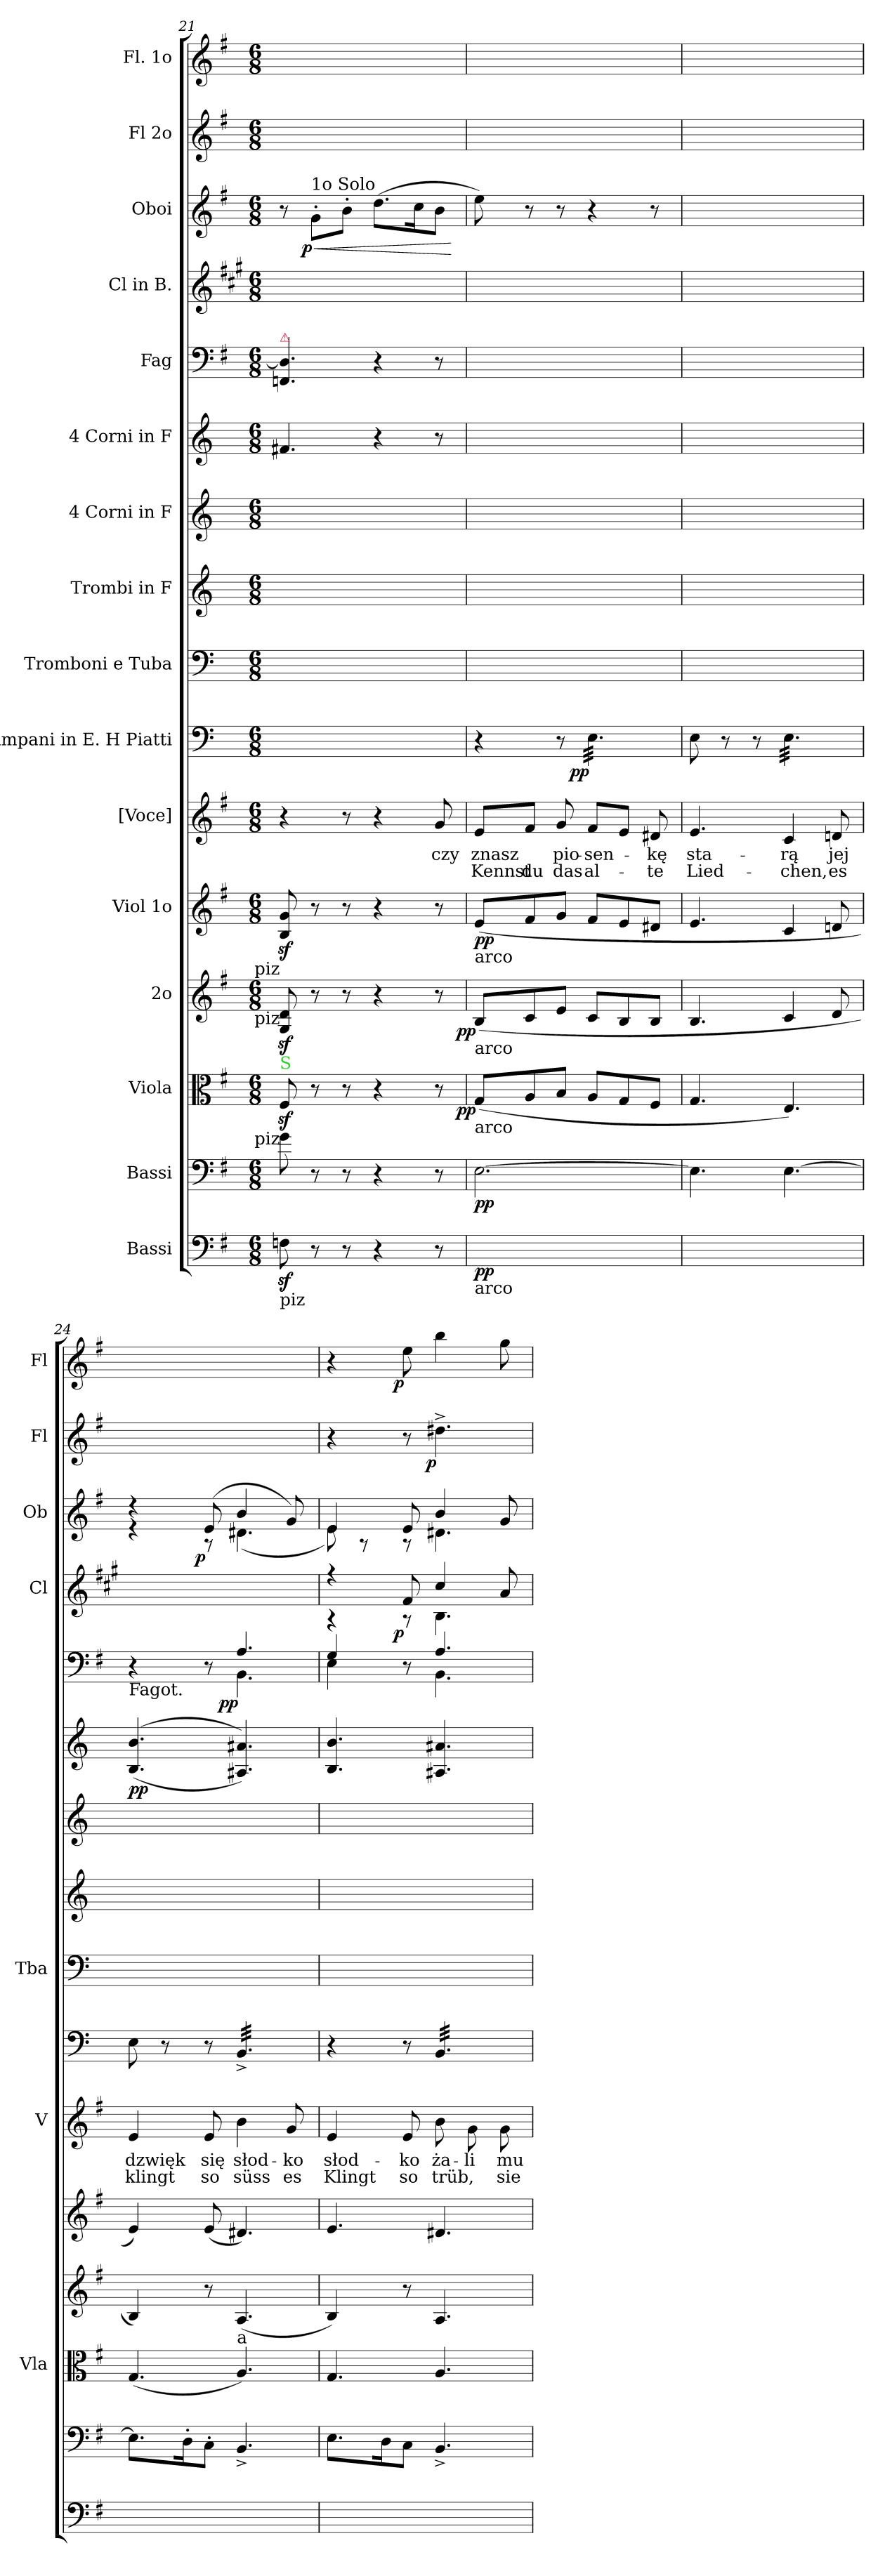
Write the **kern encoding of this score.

**kern	**dynam	**kern	**dynam	**kern	**dynam	**kern	**dynam	**kern	**dynam	**kern	**text	**text	**kern	**dynam	**kern	**kern	**kern	**kern	**dynam	**kern	**dynam	**kern	**dynam	**kern	**dynam	**kern	**dynam	**kern	**dynam
*part16	*part16	*part15	*part15	*part14	*part14	*part13	*part13	*part12	*part12	*part11	*part11	*part11	*part10	*part10	*part9	*part8	*part7	*part6	*part6	*part5	*part5	*part4	*part4	*part3	*part3	*part2	*part2	*part1	*part1
*staff16	*staff16	*staff15	*staff15	*staff14	*staff14	*staff13	*staff13	*staff12	*staff12	*staff11	*staff11	*staff11	*staff10	*staff10	*staff9	*staff8	*staff7	*staff6	*staff6	*staff5	*staff5	*staff4	*staff4	*staff3	*staff3	*staff2	*staff2	*staff1	*staff1
*I"Bassi	*	*I"Bassi	*	*I"Viola	*	*I"2o	*	*I"Viol 1o	*	*I"[Voce]	*	*	*I"Timpani in E. H Piatti	*	*I"Tromboni e Tuba	*I"Trombi in F	*I"4 Corni in F	*I"4 Corni in F	*	*I"Fag	*	*I"Cl in B.	*	*I"Oboi	*	*I"Fl 2o	*	*I"Fl. 1o	*
*	*	*	*	*I'Vla	*	*	*	*	*	*I'V	*	*	*	*	*I'Tba	*	*	*	*	*	*	*I'Cl	*	*I'Ob	*	*I'Fl	*	*I'Fl	*
*clefF4	*	*clefF4	*	*clefC3	*	*clefG2	*	*clefG2	*	*clefG2	*	*	*clefF4	*	*clefF4	*clefG2	*clefG2	*clefG2	*	*clefF4	*	*clefG2	*	*clefG2	*	*clefG2	*	*clefG2	*
*	*	*	*	*	*	*	*	*	*	*	*	*	*	*	*	*ITrd-3c-5	*ITrd4c7	*ITrd4c7	*	*	*	*ITrd1c2	*	*	*	*	*	*	*
*k[f#]	*	*k[f#]	*	*k[f#]	*	*k[f#]	*	*k[f#]	*	*k[f#]	*	*	*k[]	*	*k[]	*k[b-]	*k[b-]	*k[b-]	*	*k[f#]	*	*k[f#]	*	*k[f#]	*	*k[f#]	*	*k[f#]	*
*M6/8	*	*M6/8	*	*M6/8	*	*M6/8	*	*M6/8	*	*M6/8	*	*	*M6/8	*	*M6/8	*M6/8	*M6/8	*M6/8	*	*M6/8	*	*M6/8	*	*M6/8	*	*M6/8	*	*M6/8	*
=21	=21	=21	=21	=21	=21	=21	=21	=21	=21	=21	=21	=21	=21	=21	=21	=21	=21	=21	=21	=21	=21	=21	=21	=21	=21	=21	=21	=21	=21
!	!	!	!	!	!	!	!	!	!	!	!	!	!	!	!	!	!	!	!	!LO:TX:a:color=crimson:t=⚠	!	!	!	!	!	!	!	!	!
!	!	!	!	!	!	!	!	!LO:TX:b:rj:t=piz	!	!	!	!	!	!	!	!	!	!	!	!	!	!	!	!	!	!	!	!	!
!	!	!	!	!	!	!LO:TX:b:rj:t=piz	!	!	!	!	!	!	!	!	!	!	!	!	!	!	!	!	!	!	!	!	!	!	!
!	!	!	!	!LO:TX:b:rj:t=piz	!	!	!	!	!	!	!	!	!	!	!	!	!	!	!	!	!	!	!	!	!	!	!	!	!
!	!	!	!	!LO:TX:a:color=limegreen:t=S	!	!	!	!	!	!	!	!	!	!	!	!	!	!	!	!	!	!	!	!	!	!	!	!	!
!LO:TX:b:t=piz	!	!	!	!	!	!	!	!	!	!	!	!	!	!	!	!	!	!	!	!	!	!	!	!	!	!	!	!	!
8Fnz>\	.	8g	.	8F#z/	.	8Gz/ 8dz/	.	8Bz>/ 8gz>/	.	4r	.	.	2.ryy	.	2.ryy	2.ryy	2.ryy	4.Bn/	.	4.FFn/ 4.D]/	.	2.ryy	.	8r	.	2.ryy	.	2.ryy	.
!	!	!	!	!	!	!	!	!	!	!	!	!	!	!	!	!	!	!	!	!	!	!	!	!LO:TX:a:t=1o Solo	!	!	!	!	!
!	!	!	!	!	!	!	!	!	!	!	!	!	!	!	!	!	!	!	!	!	!	!	!	!	!LO:HP:b	!	!	!	!
!	!	!	!	!	!	!	!	!	!	!	!	!	!	!	!	!	!	!	!	!	!	!	!	!	!LO:DY:n=1:b:rj	!	!	!	!
8r	.	8r	.	8r	.	8r	.	8r	.	.	.	.	.	.	.	.	.	.	.	.	.	.	.	8g'\L	< p	.	.	.	.
8r	.	8r	.	8r	.	8r	.	8r	.	8r	.	.	.	.	.	.	.	.	.	.	.	.	.	8b'\J	.	.	.	.	.
4r	.	4r	.	4r	.	4r	.	4r	.	4r	.	.	.	.	.	.	.	4r	.	4r	.	.	.	(8.dd\L	.	.	.	.	.
.	.	.	.	.	.	.	.	.	.	.	.	.	.	.	.	.	.	.	.	.	.	.	.	16cc\K	.	.	.	.	.
8r	.	8r	.	8r	.	8r	.	8r	.	8g/	czy	.	.	.	.	.	.	8r	.	8r	.	.	.	8b\J	.	.	.	.	.
.	.	.	.	.	.	.	.	.	.	.	.	.	.	.	.	.	.	.	.	.	.	.	.	.	[	.	.	.	.
=22	=22	=22	=22	=22	=22	=22	=22	=22	=22	=22	=22	=22	=22	=22	=22	=22	=22	=22	=22	=22	=22	=22	=22	=22	=22	=22	=22	=22	=22
!	!	!	!	!	!	!	!	!LO:TX:b:t=arco	!	!	!	!	!	!	!	!	!	!	!	!	!	!	!	!	!	!	!	!	!
!	!	!	!	!	!	!LO:TX:b:t=arco	!	!	!	!	!	!	!	!	!	!	!	!	!	!	!	!	!	!	!	!	!	!	!
!	!	!	!	!LO:TX:b:t=arco	!	!	!	!	!	!	!	!	!	!	!	!	!	!	!	!	!	!	!	!	!	!	!	!	!
!LO:TX:b:t=arco	!	!	!	!	!	!	!	!	!	!	!	!	!	!	!	!	!	!	!	!	!	!	!	!	!	!	!	!	!
!	!	!	!	!	!LO:DY:rj	!	!LO:DY:rj	!	!	!	!	!	!	!	!	!	!	!	!	!	!	!	!	!	!	!	!	!	!
[2.E\yy	pp	[2.E\	pp	(8G/L	pp	(8B/L	pp	(8e/L	pp	8e/L	znasz	Kennst	4r	.	2.ryy	2.ryy	2.ryy	2.ryy	.	2.ryy	.	2.ryy	.	8ee\)	.	2.ryy	.	2.ryy	.
.	.	.	.	8A/	.	8c/	.	8f#/	.	8f#/J	.	du	.	.	.	.	.	.	.	.	.	.	.	8r	.	.	.	.	.
.	.	.	.	8B/J	.	8e/J	.	8g/J	.	8g/	pio-	das	8r	.	.	.	.	.	.	.	.	.	.	8r	.	.	.	.	.
!	!	!	!	!	!	!	!	!	!	!	!	!	!	!LO:DY:rj	!	!	!	!	!	!	!	!	!	!	!	!	!	!	!
*	*	*	*	*	*	*	*	*	*	*	*	*	*tremolo	*	*	*	*	*	*	*	*	*	*	*	*	*	*	*	*
.	.	.	.	8A/L	.	8c/L	.	8f#/L	.	8f#/L	-sen-	al-	32E\LLL	pp	.	.	.	.	.	.	.	.	.	4r	.	.	.	.	.
.	.	.	.	.	.	.	.	.	.	.	.	.	32E\	.	.	.	.	.	.	.	.	.	.	.	.	.	.	.	.
.	.	.	.	.	.	.	.	.	.	.	.	.	32E\	.	.	.	.	.	.	.	.	.	.	.	.	.	.	.	.
.	.	.	.	.	.	.	.	.	.	.	.	.	32E\	.	.	.	.	.	.	.	.	.	.	.	.	.	.	.	.
.	.	.	.	8G/	.	8B/	.	8e/	.	8e/J	.	.	32E\	.	.	.	.	.	.	.	.	.	.	.	.	.	.	.	.
.	.	.	.	.	.	.	.	.	.	.	.	.	32E\	.	.	.	.	.	.	.	.	.	.	.	.	.	.	.	.
.	.	.	.	.	.	.	.	.	.	.	.	.	32E\	.	.	.	.	.	.	.	.	.	.	.	.	.	.	.	.
.	.	.	.	.	.	.	.	.	.	.	.	.	32E\	.	.	.	.	.	.	.	.	.	.	.	.	.	.	.	.
.	.	.	.	8F#/J	.	8B/J	.	8d#X/J	.	8d#X/	-kę	-te	32E\	.	.	.	.	.	.	.	.	.	.	8r	.	.	.	.	.
.	.	.	.	.	.	.	.	.	.	.	.	.	32E\	.	.	.	.	.	.	.	.	.	.	.	.	.	.	.	.
.	.	.	.	.	.	.	.	.	.	.	.	.	32E\	.	.	.	.	.	.	.	.	.	.	.	.	.	.	.	.
.	.	.	.	.	.	.	.	.	.	.	.	.	32E\JJJ	.	.	.	.	.	.	.	.	.	.	.	.	.	.	.	.
*	*	*	*	*	*	*	*	*	*	*	*	*	*Xtremolo	*	*	*	*	*	*	*	*	*	*	*	*	*	*	*	*
=23	=23	=23	=23	=23	=23	=23	=23	=23	=23	=23	=23	=23	=23	=23	=23	=23	=23	=23	=23	=23	=23	=23	=23	=23	=23	=23	=23	=23	=23
4.E\yy]	.	4.E\]	.	4.G/	.	4.B/	.	4.e/	.	4.e/	sta-	Lied-	8E\	.	2.ryy	2.ryy	2.ryy	2.ryy	.	2.ryy	.	2.ryy	.	2.ryy	.	2.ryy	.	2.ryy	.
.	.	.	.	.	.	.	.	.	.	.	.	.	8r	.	.	.	.	.	.	.	.	.	.	.	.	.	.	.	.
.	.	.	.	.	.	.	.	.	.	.	.	.	8r	.	.	.	.	.	.	.	.	.	.	.	.	.	.	.	.
*	*	*	*	*	*	*	*	*	*	*	*	*	*tremolo	*	*	*	*	*	*	*	*	*	*	*	*	*	*	*	*
[4.E\yy	.	[4.E\	.	4.E/)	.	4c/	.	4c/	.	4c/	-rą	-chen,	32E\LLL	.	.	.	.	.	.	.	.	.	.	.	.	.	.	.	.
.	.	.	.	.	.	.	.	.	.	.	.	.	32E\	.	.	.	.	.	.	.	.	.	.	.	.	.	.	.	.
.	.	.	.	.	.	.	.	.	.	.	.	.	32E\	.	.	.	.	.	.	.	.	.	.	.	.	.	.	.	.
.	.	.	.	.	.	.	.	.	.	.	.	.	32E\	.	.	.	.	.	.	.	.	.	.	.	.	.	.	.	.
.	.	.	.	.	.	.	.	.	.	.	.	.	32E\	.	.	.	.	.	.	.	.	.	.	.	.	.	.	.	.
.	.	.	.	.	.	.	.	.	.	.	.	.	32E\	.	.	.	.	.	.	.	.	.	.	.	.	.	.	.	.
.	.	.	.	.	.	.	.	.	.	.	.	.	32E\	.	.	.	.	.	.	.	.	.	.	.	.	.	.	.	.
.	.	.	.	.	.	.	.	.	.	.	.	.	32E\	.	.	.	.	.	.	.	.	.	.	.	.	.	.	.	.
.	.	.	.	.	.	8d/	.	8dn/	.	8dn/	jej	es	32E\	.	.	.	.	.	.	.	.	.	.	.	.	.	.	.	.
.	.	.	.	.	.	.	.	.	.	.	.	.	32E\	.	.	.	.	.	.	.	.	.	.	.	.	.	.	.	.
.	.	.	.	.	.	.	.	.	.	.	.	.	32E\	.	.	.	.	.	.	.	.	.	.	.	.	.	.	.	.
.	.	.	.	.	.	.	.	.	.	.	.	.	32E\JJJ	.	.	.	.	.	.	.	.	.	.	.	.	.	.	.	.
*	*	*	*	*	*	*	*	*	*	*	*	*	*Xtremolo	*	*	*	*	*	*	*	*	*	*	*	*	*	*	*	*
=24	=24	=24	=24	=24	=24	=24	=24	=24	=24	=24	=24	=24	=24	=24	=24	=24	=24	=24	=24	=24	=24	=24	=24	=24	=24	=24	=24	=24	=24
*	*	*	*	*	*	*	*	*	*	*	*	*	*	*	*	*	*	*	*	*^	*	*	*	*^	*	*	*	*	*
!	!	!	!	!	!	!	!	!	!	!	!	!	!	!	!	!	!	!	!	!LO:TX:b:t=Fagot.	!	!	!	!	!	!	!	!	!	!	!
8.E\Lyy]	.	8.E\L]	.	(4.G/	.	4B/)	.	4e/)	.	4e/	dzwięk	klingt	8E\	.	2.ryy	2.ryy	2.ryy	(<(>4.E/ 4.e/	pp	4r	4ryy	.	2.ryy	.	4rdd	4re	.	2.ryy	.	2.ryy	.
.	.	.	.	.	.	.	.	.	.	.	.	.	8r	.	.	.	.	.	.	.	.	.	.	.	.	.	.	.	.	.	.
16D'\Kyy	.	16D'\K	.	.	.	.	.	.	.	.	.	.	.	.	.	.	.	.	.	.	.	.	.	.	.	.	.	.	.	.	.
!	!	!	!	!	!	!	!	!	!	!	!	!	!	!	!	!	!	!	!	!	!	!	!	!	!	!	!LO:DY:rj	!	!	!	!
8C'\Jyy	.	8C'\J	.	.	.	8r	.	(8e/	.	8e/	się	so	8r	.	.	.	.	.	.	8r	8ryy	.	.	.	(8e/	8r	p	.	.	.	.
!	!	!	!	!	!	!LO:TX:b:t=a	!	!	!	!	!	!	!	!	!	!	!	!	!	!	!	!	!	!	!	!	!	!	!	!	!
!	!	!	!	!	!	!	!	!	!	!	!	!	!	!	!	!	!	!	!	!	!	!LO:DY:rj	!	!	!	!	!	!	!	!	!
*	*	*	*	*	*	*	*	*	*	*	*	*	*tremolo	*	*	*	*	*	*	*	*	*	*	*	*	*	*	*	*	*	*
4.BB^>/yy	.	4.BB^>/	.	4.A/)	.	(4.A/	.	4.d#X/)	.	4b\	słod-	süss	32BB^/LLL	.	.	.	.	4.D#X/ 4.d#X/))	.	4.A/	4.BB\	pp	.	.	4b/	(4.d#X\	.	.	.	.	.
.	.	.	.	.	.	.	.	.	.	.	.	.	32BB^/	.	.	.	.	.	.	.	.	.	.	.	.	.	.	.	.	.	.
.	.	.	.	.	.	.	.	.	.	.	.	.	32BB^/	.	.	.	.	.	.	.	.	.	.	.	.	.	.	.	.	.	.
.	.	.	.	.	.	.	.	.	.	.	.	.	32BB^/	.	.	.	.	.	.	.	.	.	.	.	.	.	.	.	.	.	.
.	.	.	.	.	.	.	.	.	.	.	.	.	32BB^/	.	.	.	.	.	.	.	.	.	.	.	.	.	.	.	.	.	.
.	.	.	.	.	.	.	.	.	.	.	.	.	32BB^/	.	.	.	.	.	.	.	.	.	.	.	.	.	.	.	.	.	.
.	.	.	.	.	.	.	.	.	.	.	.	.	32BB^/	.	.	.	.	.	.	.	.	.	.	.	.	.	.	.	.	.	.
.	.	.	.	.	.	.	.	.	.	.	.	.	32BB^/	.	.	.	.	.	.	.	.	.	.	.	.	.	.	.	.	.	.
.	.	.	.	.	.	.	.	.	.	8g/	-ko	es	32BB^/	.	.	.	.	.	.	.	.	.	.	.	8g/)	.	.	.	.	.	.
.	.	.	.	.	.	.	.	.	.	.	.	.	32BB^/	.	.	.	.	.	.	.	.	.	.	.	.	.	.	.	.	.	.
.	.	.	.	.	.	.	.	.	.	.	.	.	32BB^/	.	.	.	.	.	.	.	.	.	.	.	.	.	.	.	.	.	.
.	.	.	.	.	.	.	.	.	.	.	.	.	32BB^/JJJ	.	.	.	.	.	.	.	.	.	.	.	.	.	.	.	.	.	.
=25	=25	=25	=25	=25	=25	=25	=25	=25	=25	=25	=25	=25	=25	=25	=25	=25	=25	=25	=25	=25	=25	=25	=25	=25	=25	=25	=25	=25	=25	=25	=25
*	*	*	*	*	*	*	*	*	*	*	*	*	*	*	*	*	*	*	*	*	*	*	*^	*	*	*	*	*	*	*	*
8.E\Lyy	.	8.E\L	.	4.G/	.	4B/)	.	4.e/	.	4e/	słod-	Klingt	4r	.	2.ryy	2.ryy	2.ryy	4.E/ 4.e/	.	4G/	4E\	.	4r	4r	.	4e/	8e\)	.	4r	.	4r	.
.	.	.	.	.	.	.	.	.	.	.	.	.	.	.	.	.	.	.	.	.	.	.	.	.	.	.	8r	.	.	.	.	.
16D\Kyy	.	16D\K	.	.	.	.	.	.	.	.	.	.	.	.	.	.	.	.	.	.	.	.	.	.	.	.	.	.	.	.	.	.
!	!	!	!	!	!	!	!	!	!	!	!	!	!	!	!	!	!	!	!	!	!	!	!	!	!LO:DY:rj	!	!	!	!	!	!	!LO:DY:rj
8C\Jyy	.	8C\J	.	.	.	8r	.	.	.	8e/	-ko	so	8r	.	.	.	.	.	.	8r	8ryy	.	8e/	8r	p	8e/	8r	.	8r	.	8ee\	p
!	!	!	!	!	!	!	!	!	!	!	!	!	!	!	!	!	!	!	!	!	!	!	!	!	!	!	!	!	!	!LO:DY:rj	!	!
4.BB^/yy	.	4.BB^/	.	4.A/	.	4.A/	.	4.d#X/	.	8b\	ża-	trüb,	32BB/LLL	.	.	.	.	4.D#X/ 4.d#X/	.	4.A/	4.BB\	.	4b/	4.A\	.	4b/	4.d#X\	.	4.dd#X^\	p	4bb\	.
.	.	.	.	.	.	.	.	.	.	.	.	.	32BB/	.	.	.	.	.	.	.	.	.	.	.	.	.	.	.	.	.	.	.
.	.	.	.	.	.	.	.	.	.	.	.	.	32BB/	.	.	.	.	.	.	.	.	.	.	.	.	.	.	.	.	.	.	.
.	.	.	.	.	.	.	.	.	.	.	.	.	32BB/	.	.	.	.	.	.	.	.	.	.	.	.	.	.	.	.	.	.	.
.	.	.	.	.	.	.	.	.	.	8g\	-li	.	32BB/	.	.	.	.	.	.	.	.	.	.	.	.	.	.	.	.	.	.	.
.	.	.	.	.	.	.	.	.	.	.	.	.	32BB/	.	.	.	.	.	.	.	.	.	.	.	.	.	.	.	.	.	.	.
.	.	.	.	.	.	.	.	.	.	.	.	.	32BB/	.	.	.	.	.	.	.	.	.	.	.	.	.	.	.	.	.	.	.
.	.	.	.	.	.	.	.	.	.	.	.	.	32BB/	.	.	.	.	.	.	.	.	.	.	.	.	.	.	.	.	.	.	.
.	.	.	.	.	.	.	.	.	.	8g\	mu-	sie	32BB/	.	.	.	.	.	.	.	.	.	8g/	.	.	8g/	.	.	.	.	8gg\	.
.	.	.	.	.	.	.	.	.	.	.	.	.	32BB/	.	.	.	.	.	.	.	.	.	.	.	.	.	.	.	.	.	.	.
.	.	.	.	.	.	.	.	.	.	.	.	.	32BB/	.	.	.	.	.	.	.	.	.	.	.	.	.	.	.	.	.	.	.
.	.	.	.	.	.	.	.	.	.	.	.	.	32BB/JJJ	.	.	.	.	.	.	.	.	.	.	.	.	.	.	.	.	.	.	.
*	*	*	*	*	*	*	*	*	*	*	*	*	*Xtremolo	*	*	*	*	*	*	*	*	*	*	*	*	*	*	*	*	*	*	*
*	*	*	*	*	*	*	*	*	*	*	*	*	*	*	*	*	*	*	*	*v	*v	*	*	*	*	*v	*v	*	*	*	*	*
*	*	*	*	*	*	*	*	*	*	*	*	*	*	*	*	*	*	*	*	*	*	*v	*v	*	*	*	*	*	*	*
=	=	=	=	=	=	=	=	=	=	=	=	=	=	=	=	=	=	=	=	=	=	=	=	=	=	=	=	=	=
*-	*-	*-	*-	*-	*-	*-	*-	*-	*-	*-	*-	*-	*-	*-	*-	*-	*-	*-	*-	*-	*-	*-	*-	*-	*-	*-	*-	*-	*-
